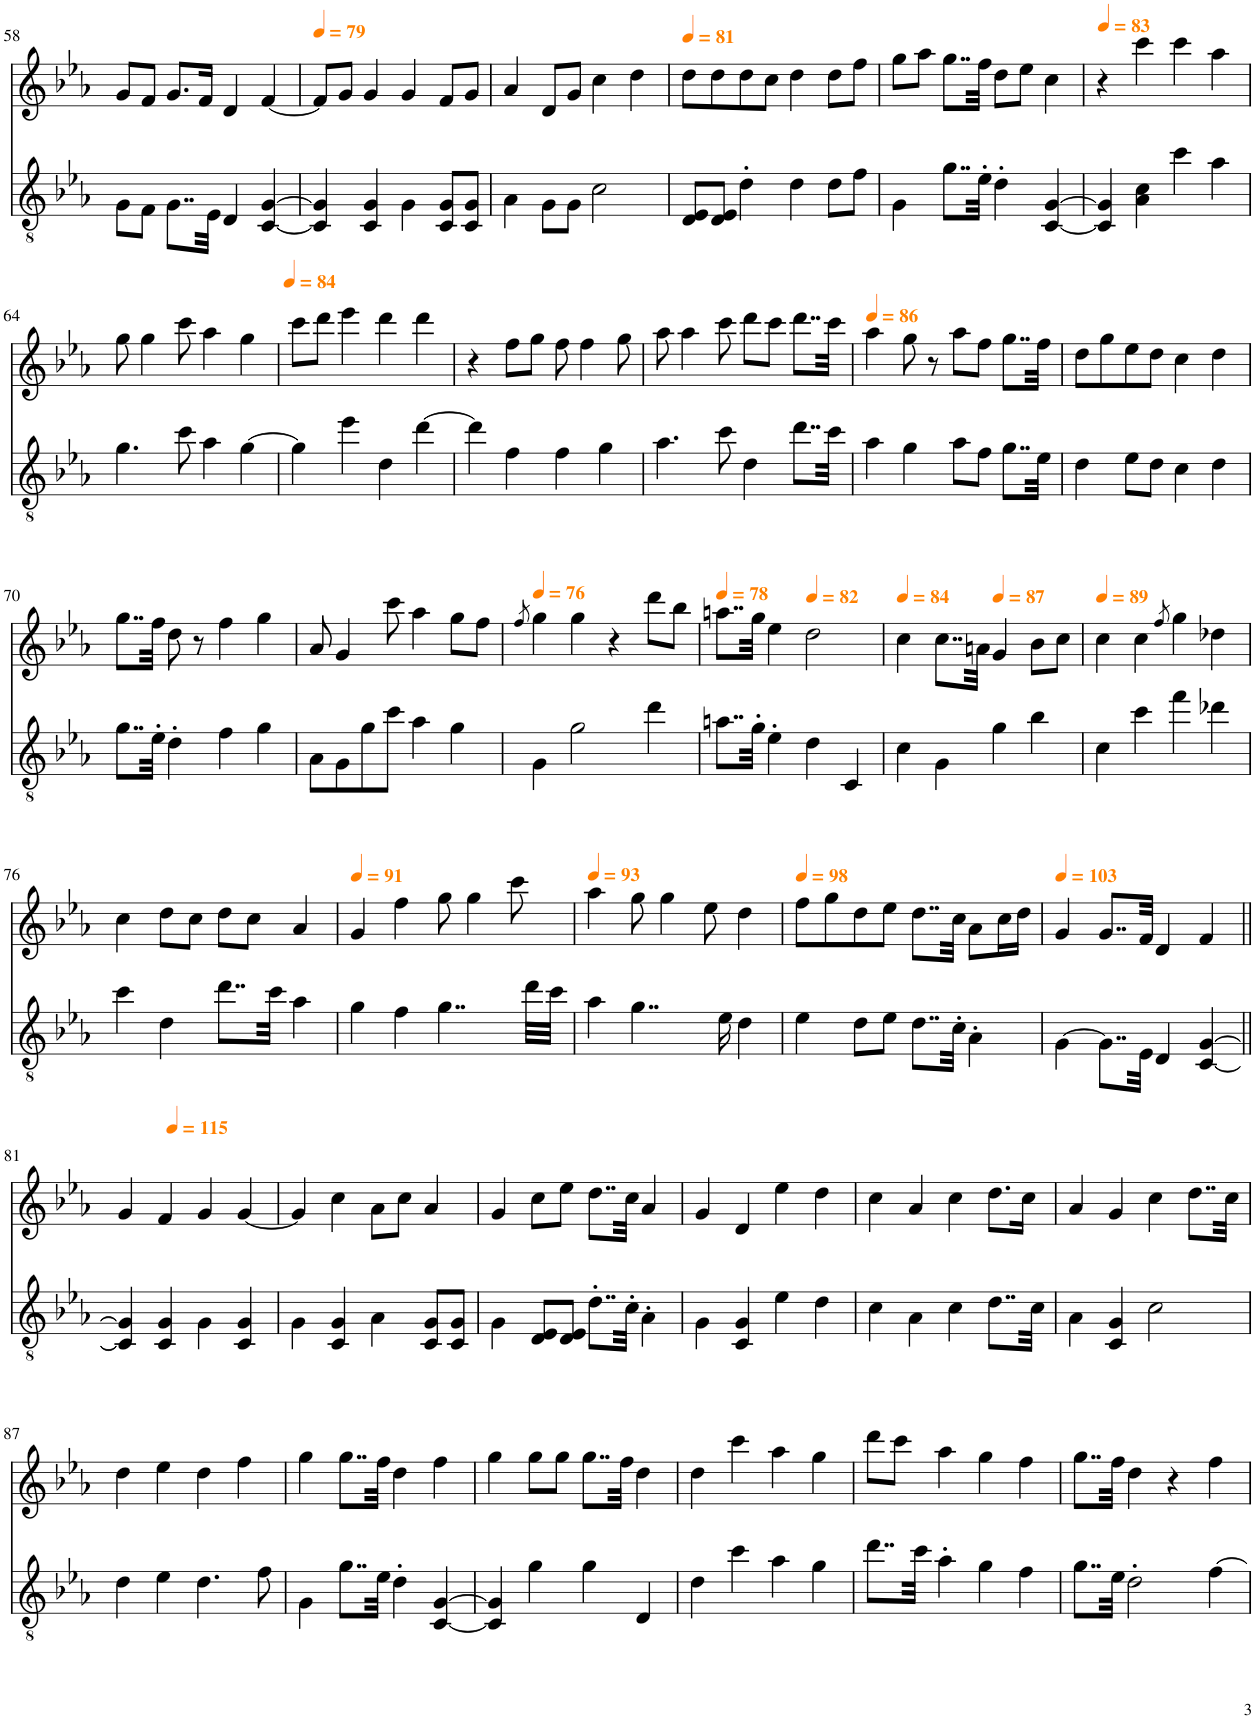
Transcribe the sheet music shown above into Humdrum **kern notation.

**kern	**kern
*part2	*part1
*staff2	*staff1
*I"琴, [A-02]	*I"フルート
!!LO:PB:g=z
*clefGv2	*clefG2
*k[b-e-a-]	*k[b-e-a-]
*M4/4	*M4/4
=58	=58
8G\L	8g/L
8F\J	8f/J
8..G\L	8.g/L
.	16f/Jk
32E-\Jkk	.
4D/	4d/
[4C/ [4G/	[4f/
=59	=59
*	*MM79
4C/] 4G/]	8f/L]
.	8g/J
4C/ 4G/	4g/
4G\	4g/
8C/ 8G/L	8f/L
8C/ 8G/J	8g/J
=60	=60
4A-\	4a-/
8G\L	8d/L
8G\J	8g/J
2c\	4cc\
.	4dd\
=61	=61
*	*MM81
8D/ 8E-/L	8dd\L
8D/ 8E-/J	8dd\
4d'\	8dd\
.	8cc\J
4d\	4dd\
8d\L	8dd\L
8f\J	8ff\J
=62	=62
4G\	8gg\L
.	8aa-\J
8..g\L	8..gg\L
32e-'\Jkk	32ff\Jkk
4d'\	8dd\L
.	8ee-\J
[4C/ [4G/	4cc\
=63	=63
*	*MM83
4C/] 4G/]	4r
4A-\ 4c\	4ccc\
4cc\	4ccc\
4a-\	4aa-\
!!LO:LB:g=z
=64	=64
4.g\	8gg\
.	4gg\
8cc\	8ccc\
4a-\	4aa-\
[4g\	4gg\
=65	=65
*	*MM84
4g\]	8ccc\L
.	8ddd\J
4ee-\	4eee-\
4d\	4ddd\
[4dd\	4ddd\
=66	=66
4dd\]	4r
4f\	8ff\L
.	8gg\J
4f\	8ff\
.	4ff\
4g\	.
.	8gg\
=67	=67
4.a-\	8aa-\
.	4aa-\
8cc\	8ccc\
4d\	8ddd\L
.	8ccc\J
8..dd\L	8..ddd\L
32cc\Jkk	32ccc\Jkk
=68	=68
*	*MM86
4a-\	4aa-\
4g\	8gg\
.	8r
8a-\L	8aa-\L
8f\J	8ff\J
8..g\L	8..gg\L
32e-\Jkk	32ff\Jkk
=69	=69
4d\	8dd\L
.	8gg\
8e-\L	8ee-\
8d\J	8dd\J
4c\	4cc\
4d\	4dd\
!!LO:LB:g=z
=70	=70
8..g\L	8..gg\L
32e-'\Jkk	32ff\Jkk
4d'\	8dd\
.	8r
4f\	4ff\
4g\	4gg\
=71	=71
8A-\L	8a-/
8G\	4g/
8g\	.
8cc\J	8ccc\
4a-\	4aa-\
4g\	8gg\L
.	8ff\J
=72	=72
*	*MM76
.	8qff/
4G\	4gg\
2g\	4gg\
.	4r
4dd\	8ddd\L
.	8bb-\J
=73	=73
*	*MM78
8..an\L	8..aan\L
32g'\Jkk	32gg\Jkk
4e-'\	4ee-\
*	*MM82
4d\	2dd\
4C/	.
=74	=74
*	*MM84
4c\	4cc\
4G\	8..cc\L
.	32an\Jkk
*	*MM87
4g\	4g/
4b-\	8b-\L
.	8cc\J
=75	=75
*	*MM89
4c\	4cc\
4cc\	4cc\
.	8qff/
4ff\	4gg\
4dd-X\	4dd-X\
!!LO:LB:g=z
=76	=76
4cc\	4cc\
4d\	8dd\L
.	8cc\J
8..dd\L	8dd\L
.	8cc\J
32cc\Jkk	.
4a-\	4a-/
=77	=77
*	*MM91
4g\	4g/
4f\	4ff\
4..g\	8gg\
.	4gg\
.	8ccc\
32dd\LLL	.
32cc\JJJ	.
=78	=78
*	*MM93
4a-\	4aa-\
4..g\	8gg\
.	4gg\
.	8ee-\
16e-\	.
4d\	4dd\
=79	=79
*	*MM98
4e-\	8ff\L
.	8gg\
8d\L	8dd\
8e-\J	8ee-\J
8..d\L	8..dd\L
32c'\Jkk	32cc\Jkk
4A-'\	8a-\L
.	16cc\L
.	16dd\JJ
=80	=80
*	*MM103
[4G\	4g/
8..G\L]	8..g/L
32E-\Jkk	32f/Jkk
4D/	4d/
[4C/ [4G/	4f/
!!LO:LB:g=z
=81||	=81||
4C/] 4G/]	4g/
*	*MM115
4C/ 4G/	4f/
4G\	4g/
4C/ 4G/	[4g/
=82	=82
4G\	4g/]
4C/ 4G/	4cc\
4A-\	8a-\L
.	8cc\J
8C/ 8G/L	4a-/
8C/ 8G/J	.
=83	=83
4G\	4g/
8D/ 8E-/L	8cc\L
8D/ 8E-/J	8ee-\J
8..d'\L	8..dd\L
32c'\Jkk	32cc\Jkk
4A-'\	4a-/
=84	=84
4G\	4g/
4C/ 4G/	4d/
4e-\	4ee-\
4d\	4dd\
=85	=85
4c\	4cc\
4A-\	4a-/
4c\	4cc\
8..d\L	8.dd\L
.	16cc\Jk
32c\Jkk	.
=86	=86
4A-\	4a-/
4C/ 4G/	4g/
2c\	4cc\
.	8..dd\L
.	32cc\Jkk
!!LO:LB:g=z
=87	=87
4d\	4dd\
4e-\	4ee-\
4.d\	4dd\
.	4ff\
8f\	.
=88	=88
4G\	4gg\
8..g\L	8..gg\L
32e-\Jkk	32ff\Jkk
4d'\	4dd\
[4C/ [4G/	4ff\
=89	=89
4C/] 4G/]	4gg\
4g\	8gg\L
.	8gg\J
4g\	8..gg\L
.	32ff\Jkk
4D/	4dd\
=90	=90
4d\	4dd\
4cc\	4ccc\
4a-\	4aa-\
4g\	4gg\
=91	=91
8..dd\L	8ddd\L
.	8ccc\J
32cc\Jkk	.
4a-'\	4aa-\
4g\	4gg\
4f\	4ff\
=92	=92
8..g\L	8..gg\L
32e-\Jkk	32ff\Jkk
2d'\	4dd\
.	4r
[4f\	4ff\
=	=
*-	*-
